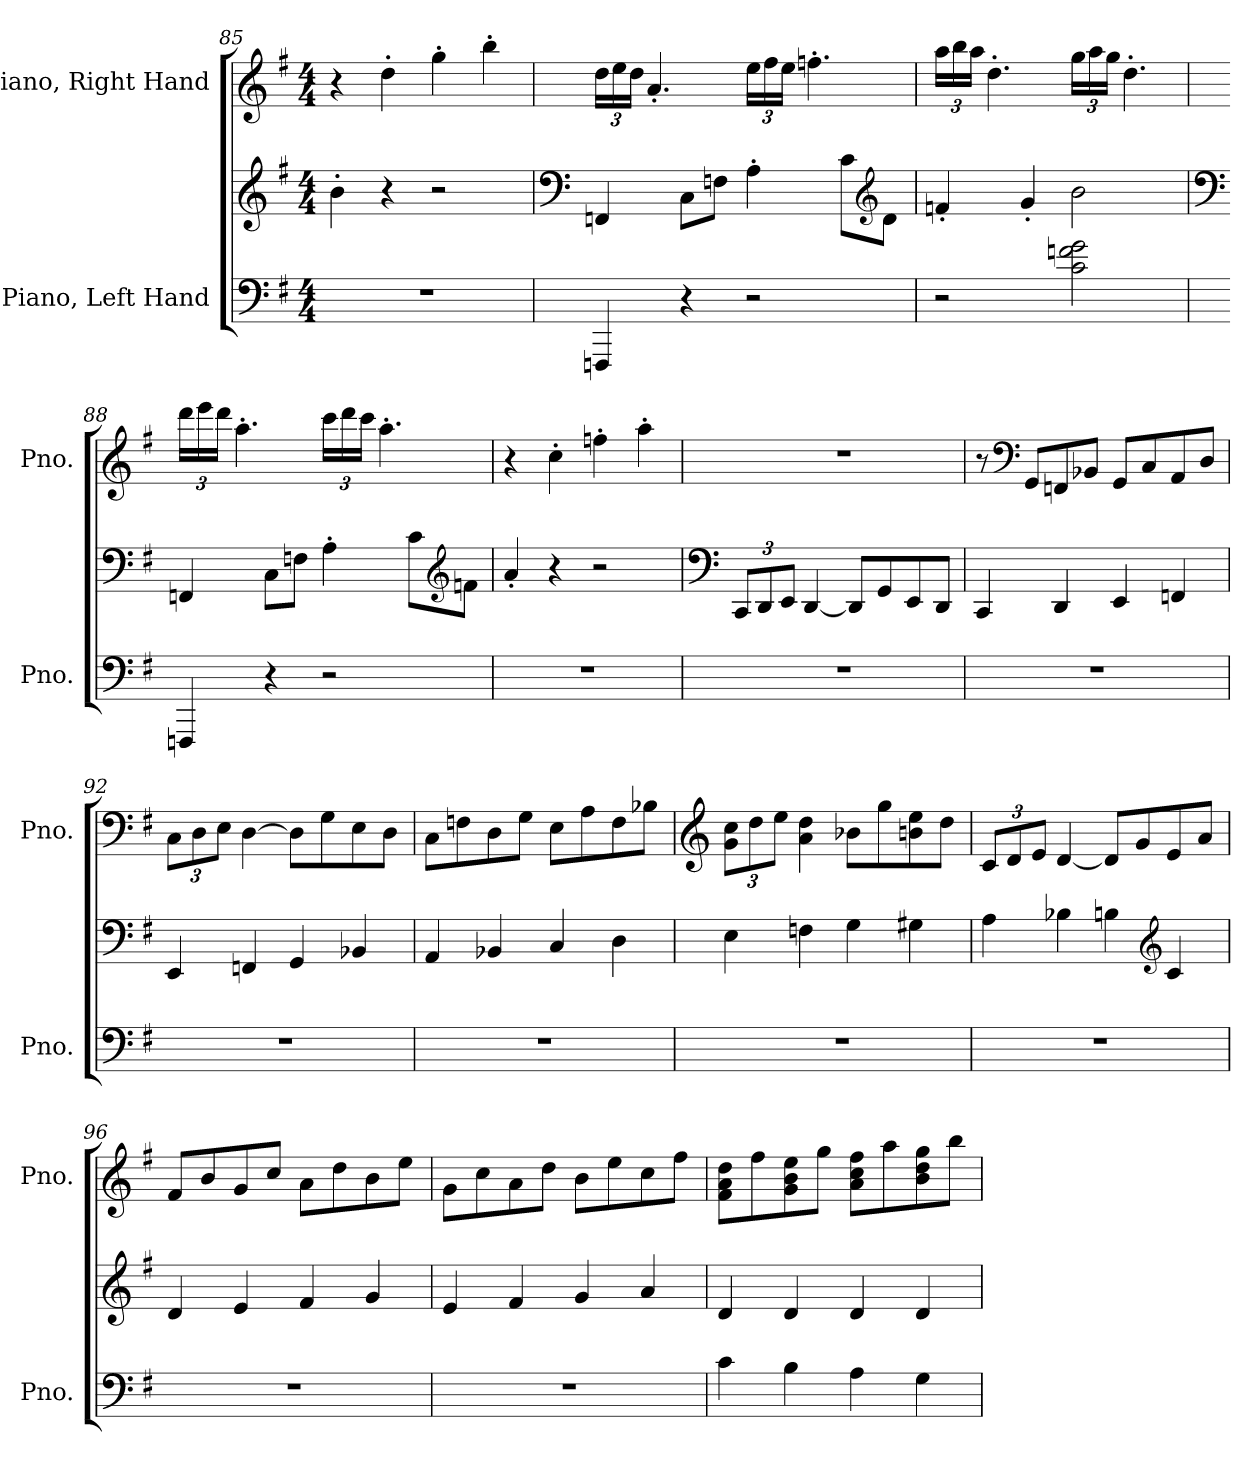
**kern	**kern	**kern
*part2	*part2	*part1
*staff3	*staff2	*staff1
*I"Piano, Left Hand	*	*I"Piano, Right Hand
*I'Pno.	*	*I'Pno.
*clefF4	*clefG2	*clefG2
*k[f#]	*k[f#]	*k[f#]
*M4/4	*M4/4	*M4/4
=85	=85	=85
1r	4b'\	4r
.	4r	4dd'\
.	2r	4gg'\
.	.	4bb'\
=86	=86	=86
*	*clefF4	*
*	*	*Xbrackettup
4FFFn/	4FFn/	24dd\LL
.	.	24ee\
.	.	24dd\JJ
.	.	4.a'/
4r	8C\L	.
.	8Fn\J	.
2r	4A'\	24ee\LL
.	.	24ff#\
.	.	24ee\JJ
.	.	4.ffn'\
.	8c\L	.
*	*clefG2	*
.	8d\J	.
!!LO:LB:g=z
=87	=87	=87
2r	4fn'/	24aa\LL
.	.	24bb\
.	.	24aa\JJ
.	.	4.dd'\
.	4g'/	.
2c\ 2fn\ 2g\	2b\	24gg\LL
.	.	24aa\
.	.	24gg\JJ
.	.	4.dd'\
=88	=88	=88
*	*clefF4	*
4FFFn/	4FFn/	24ddd\LL
.	.	24eee\
.	.	24ddd\JJ
.	.	4.aa'\
4r	8C\L	.
.	8Fn\J	.
2r	4A'\	24ccc\LL
.	.	24ddd\
.	.	24ccc\JJ
.	.	4.aa'\
.	8c\L	.
*	*clefG2	*
.	8fn\J	.
=89	=89	=89
1r	4a'/	4r
.	4r	4cc'\
.	2r	4ffn'\
.	.	4aa'\
!!LO:LB:g=z
=90	=90	=90
*	*clefF4	*
*	*Xbrackettup	*
1r	12CC/L	1r
.	12DD/	.
.	12EE/J	.
.	[4DD/	.
.	8DD/L]	.
.	8GG/	.
.	8EE/	.
.	8DD/J	.
=91	=91	=91
1r	4CC/	8r
*	*	*clefF4
.	.	8GG/L
.	4DD/	8FFn/
.	.	8BB-X/J
.	4EE/	8GG/L
.	.	8C/
.	4FFn/	8AA/
.	.	8D/J
=92	=92	=92
1r	4EE/	12C\L
.	.	12D\
.	.	12E\J
.	4FFn/	[4D\
.	4GG/	8D\L]
.	.	8G\
.	4BB-X/	8E\
.	.	8D\J
=93	=93	=93
1r	4AA/	8C\L
.	.	8Fn\
.	4BB-X/	8D\
.	.	8G\J
.	4C/	8E\L
.	.	8A\
.	4D\	8F\
.	.	8B-X\J
!!LO:PB:g=z
=94	=94	=94
*	*	*clefG2
1r	4E\	12g\ 12cc\L
.	.	12dd\
.	.	12ee\J
.	4Fn\	4a\ 4dd\
.	4G\	8b-X\L
.	.	8gg\
.	4G#X\	8bn\ 8ee\
.	.	8dd\J
=95	=95	=95
1r	4A\	12c/L
.	.	12d/
.	.	12e/J
.	4B-X\	[4d/
.	4Bn\	8d/L]
.	.	8g/
*	*clefG2	*
.	4c/	8e/
.	.	8a/J
=96	=96	=96
1r	4d/	8f#/L
.	.	8b/
.	4e/	8g/
.	.	8cc/J
.	4f#/	8a\L
.	.	8dd\
.	4g/	8b\
.	.	8ee\J
=97	=97	=97
1r	4e/	8g\L
.	.	8cc\
.	4f#/	8a\
.	.	8dd\J
.	4g/	8b\L
.	.	8ee\
.	4a/	8cc\
.	.	8ff#\J
!!LO:LB:g=z
=98	=98	=98
4c\	4d/	8f#\ 8a\ 8dd\L
.	.	8ff#\
4B\	4d/	8g\ 8b\ 8ee\
.	.	8gg\J
4A\	4d/	8a\ 8cc\ 8ff#\L
.	.	8aa\
4G\	4d/	8b\ 8dd\ 8gg\
.	.	8bb\J
=	=	=
*-	*-	*-
